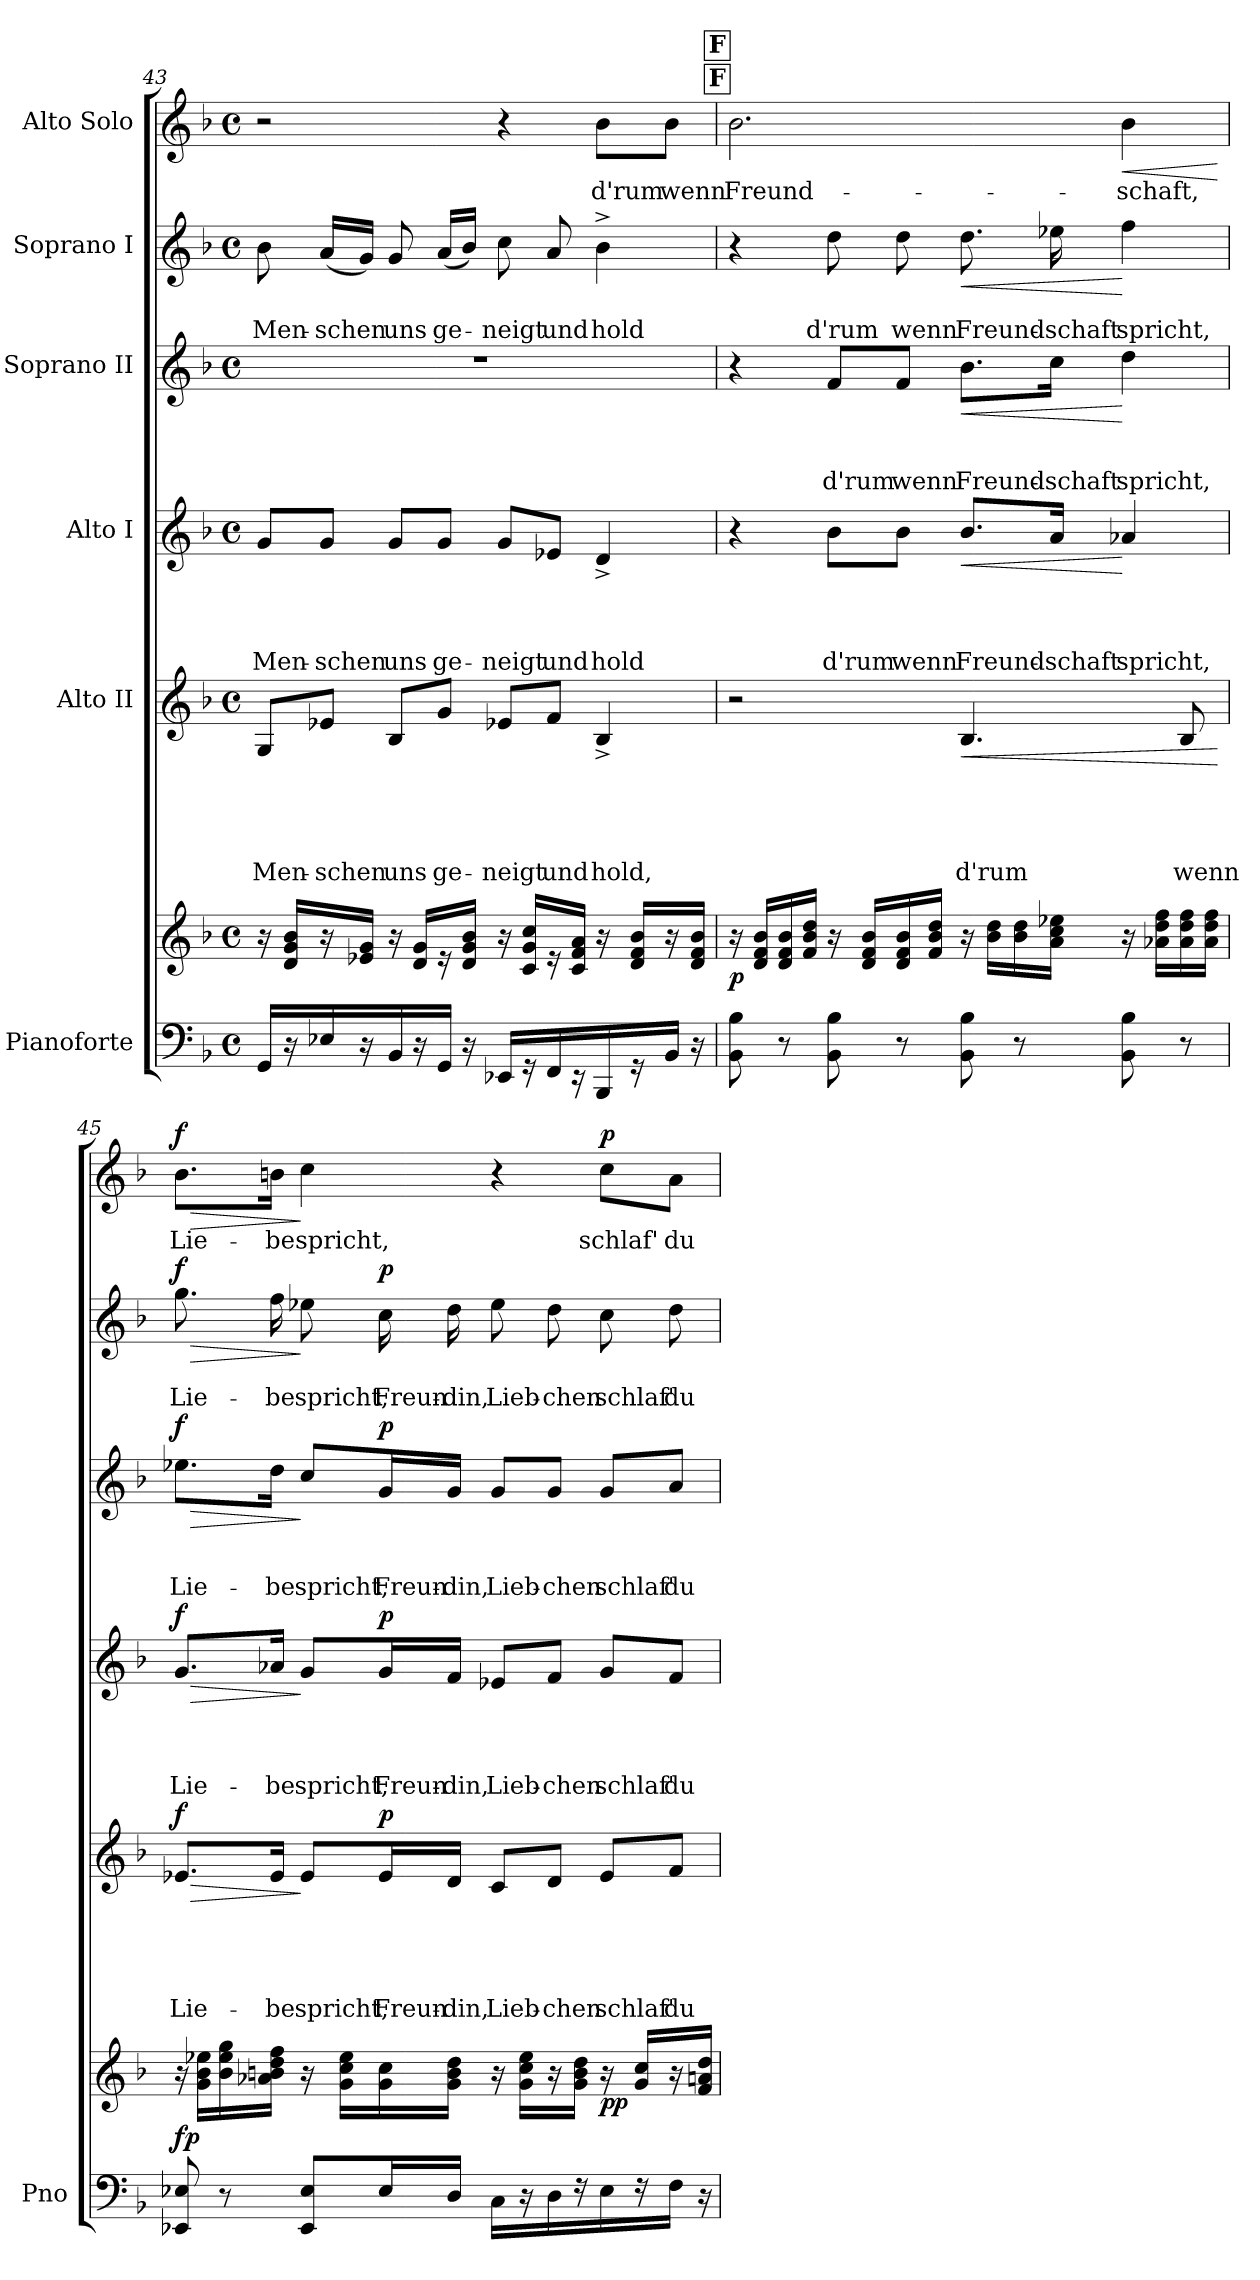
**kern	**kern	**dynam	**kern	**text	**text	**text	**text	**text	**dynam	**kern	**text	**text	**text	**text	**dynam	**kern	**text	**text	**text	**dynam	**kern	**text	**text	**dynam	**kern	**text	**dynam
*part6	*part6	*part6	*part5	*part5	*part5	*part5	*part5	*part5	*part5	*part4	*part4	*part4	*part4	*part4	*part4	*part3	*part3	*part3	*part3	*part3	*part2	*part2	*part2	*part2	*part1	*part1	*part1
*staff7	*staff6	*staff6/7	*staff5	*staff5	*staff5	*staff5	*staff5	*staff5	*staff5	*staff4	*staff4	*staff4	*staff4	*staff4	*staff4	*staff3	*staff3	*staff3	*staff3	*staff3	*staff2	*staff2	*staff2	*staff2	*staff1	*staff1	*staff1
*I"Pianoforte	*	*	*I"Alto II	*	*	*	*	*	*	*I"Alto I	*	*	*	*	*	*I"Soprano II	*	*	*	*	*I"Soprano I	*	*	*	*I"Alto Solo	*	*
*I'Pno	*	*	*	*	*	*	*	*	*	*	*	*	*	*	*	*	*	*	*	*	*	*	*	*	*	*	*
!!LO:LB:g=z
*clefF4	*clefG2	*	*clefG2	*	*	*	*	*	*	*clefG2	*	*	*	*	*	*clefG2	*	*	*	*	*clefG2	*	*	*	*clefG2	*	*
*k[b-]	*k[b-]	*	*k[b-]	*	*	*	*	*	*	*k[b-]	*	*	*	*	*	*k[b-]	*	*	*	*	*k[b-]	*	*	*	*k[b-]	*	*
*F:	*F:	*	*F:	*	*	*	*	*	*	*F:	*	*	*	*	*	*F:	*	*	*	*	*F:	*	*	*	*F:	*	*
*M4/4	*M4/4	*	*M4/4	*	*	*	*	*	*	*M4/4	*	*	*	*	*	*M4/4	*	*	*	*	*M4/4	*	*	*	*M4/4	*	*
*met(c)	*met(c)	*	*met(c)	*	*	*	*	*	*	*met(c)	*	*	*	*	*	*met(c)	*	*	*	*	*met(c)	*	*	*	*met(c)	*	*
=43	=43	=43	=43	=43	=43	=43	=43	=43	=43	=43	=43	=43	=43	=43	=43	=43	=43	=43	=43	=43	=43	=43	=43	=43	=43	=43	=43
16GG/LL	16r	.	8G/L	.	.	.	.	Men-	.	8g/L	.	.	.	Men-	.	1r	.	.	.	.	8b-\	.	Men-	.	2r	.	.
16r	16d/ 16g/ 16b-/LL	.	.	.	.	.	.	.	.	.	.	.	.	.	.	.	.	.	.	.	.	.	.	.	.	.	.
16E-X/	16r	.	8e-X/J	.	.	.	.	-schen	.	8g/J	.	.	.	-schen	.	.	.	.	.	.	(16a/LL	.	-schen	.	.	.	.
16r	16e-X/ 16g/JJ	.	.	.	.	.	.	.	.	.	.	.	.	.	.	.	.	.	.	.	16g/JJ)	.	.	.	.	.	.
16BB-/	16r	.	8B-/L	.	.	.	.	uns	.	8g/L	.	.	.	uns	.	.	.	.	.	.	8g/	.	uns	.	.	.	.
16r	16d/ 16g/LL	.	.	.	.	.	.	.	.	.	.	.	.	.	.	.	.	.	.	.	.	.	.	.	.	.	.
16GG/JJ	16r	.	8g/J	.	.	.	.	ge-	.	8g/J	.	.	.	ge-	.	.	.	.	.	.	(16a/LL	.	ge-	.	.	.	.
16r	16d/ 16g/ 16b-/JJ	.	.	.	.	.	.	.	.	.	.	.	.	.	.	.	.	.	.	.	16b-/JJ)	.	.	.	.	.	.
16EE-X/LL	16r	.	8e-X/L	.	.	.	.	-neigt	.	8g/L	.	.	.	-neigt	.	.	.	.	.	.	8cc\	.	-neigt	.	4r	.	.
16r	16c/ 16g/ 16cc/LL	.	.	.	.	.	.	.	.	.	.	.	.	.	.	.	.	.	.	.	.	.	.	.	.	.	.
16FF/	16r	.	8f/J	.	.	.	.	und	.	8e-X/J	.	.	.	und	.	.	.	.	.	.	8a/	.	und	.	.	.	.
16r	16c/ 16f/ 16a/JJ	.	.	.	.	.	.	.	.	.	.	.	.	.	.	.	.	.	.	.	.	.	.	.	.	.	.
16BBB-/	16r	.	4B-^>/	.	.	.	.	hold,	.	4d^>/	.	.	.	hold	.	.	.	.	.	.	4b-^>\	.	hold	.	8b-\L	d'rum	.
16r	16d/ 16f/ 16b-/LL	.	.	.	.	.	.	.	.	.	.	.	.	.	.	.	.	.	.	.	.	.	.	.	.	.	.
16BB-/JJ	16r	.	.	.	.	.	.	.	.	.	.	.	.	.	.	.	.	.	.	.	.	.	.	.	8b-\J	wenn	.
16r	16d/ 16f/ 16b-/JJ	.	.	.	.	.	.	.	.	.	.	.	.	.	.	.	.	.	.	.	.	.	.	.	.	.	.
!!LO:REH:place=s1:a:fs=7.9:t=F
!!LO:REH:place=s6:a:fs=7.9:t=F
=44	=44	=44	=44	=44	=44	=44	=44	=44	=44	=44	=44	=44	=44	=44	=44	=44	=44	=44	=44	=44	=44	=44	=44	=44	=44	=44	=44
!	!	!LO:DY:b	!	!	!	!	!	!	!	!	!	!	!	!	!	!	!	!	!	!	!	!	!	!	!	!	!
8BB-\ 8B-\	16r	p	2r	.	.	.	.	.	.	4r	.	.	.	.	.	4r	.	.	.	.	4r	.	.	.	2.b-\	Freund-	.
.	16d/ 16f/ 16b-/LL	.	.	.	.	.	.	.	.	.	.	.	.	.	.	.	.	.	.	.	.	.	.	.	.	.	.
8r	16d/ 16f/ 16b-/	.	.	.	.	.	.	.	.	.	.	.	.	.	.	.	.	.	.	.	.	.	.	.	.	.	.
.	16f/ 16b-/ 16dd/JJ	.	.	.	.	.	.	.	.	.	.	.	.	.	.	.	.	.	.	.	.	.	.	.	.	.	.
8BB-\ 8B-\	16r	.	.	.	.	.	.	.	.	8b-\L	.	.	.	d'rum	.	8f/L	.	.	d'rum	.	8dd\	.	d'rum	.	.	.	.
.	16d/ 16f/ 16b-/LL	.	.	.	.	.	.	.	.	.	.	.	.	.	.	.	.	.	.	.	.	.	.	.	.	.	.
8r	16d/ 16f/ 16b-/	.	.	.	.	.	.	.	.	8b-\J	.	.	.	wenn	.	8f/J	.	.	wenn	.	8dd\	.	wenn	.	.	.	.
.	16f/ 16b-/ 16dd/JJ	.	.	.	.	.	.	.	.	.	.	.	.	.	.	.	.	.	.	.	.	.	.	.	.	.	.
!	!	!	!	!	!	!	!	!	!LO:HP:b	!	!	!	!	!	!LO:HP:b	!	!	!	!	!LO:HP:b	!	!	!	!LO:HP:b	!	!	!
8BB-\ 8B-\	16r	.	4.B-/	.	.	.	.	d'rum	<	8.b-/L	.	.	.	Freund-	<	8.b-\L	.	.	Freund-	<	8.dd\	.	Freund-	<	.	.	.
.	16b-\ 16dd\LL	.	.	.	.	.	.	.	.	.	.	.	.	.	.	.	.	.	.	.	.	.	.	.	.	.	.
8r	16b-\ 16dd\	.	.	.	.	.	.	.	.	.	.	.	.	.	.	.	.	.	.	.	.	.	.	.	.	.	.
.	16a\ 16cc\ 16ee-X\JJ	.	.	.	.	.	.	.	.	16a/Jk	.	.	.	-schaft	.	16cc\Jk	.	.	-schaft	.	16ee-X\	.	-schaft	.	.	.	.
!	!	!	!	!	!	!	!	!	!	!	!	!	!	!	!	!	!	!	!	!	!	!	!	!	!	!	!LO:HP:b
8BB-\ 8B-\	16r	.	.	.	.	.	.	.	.	4a-X/	.	.	.	spricht,	[	4dd\	.	.	spricht,	[	4ff\	.	spricht,	[	4b-\	-schaft,	<
.	16a-X\ 16dd\ 16ff\LL	.	.	.	.	.	.	.	.	.	.	.	.	.	.	.	.	.	.	.	.	.	.	.	.	.	.
8r	16a-\ 16dd\ 16ff\	.	8B-/	.	.	.	.	wenn	.	.	.	.	.	.	.	.	.	.	.	.	.	.	.	.	.	.	.
.	16a-\ 16dd\ 16ff\JJ	.	.	.	.	.	.	.	.	.	.	.	.	.	.	.	.	.	.	.	.	.	.	.	.	.	.
.	.	.	.	.	.	.	.	.	[	.	.	.	.	.	.	.	.	.	.	.	.	.	.	.	.	.	[
!!LO:LB:g=z
=45	=45	=45	=45	=45	=45	=45	=45	=45	=45	=45	=45	=45	=45	=45	=45	=45	=45	=45	=45	=45	=45	=45	=45	=45	=45	=45	=45
!	!	!LO:DY:b	!	!	!	!	!	!	!LO:HP:b	!	!	!	!	!	!LO:HP:b	!	!	!	!	!LO:HP:b	!	!	!	!LO:HP:b	!	!	!LO:HP:b
!	!	!	!	!	!	!	!	!	!LO:DY:n=1:b	!	!	!	!	!	!LO:DY:n=1:b	!	!	!	!	!LO:DY:n=1:b	!	!	!	!LO:DY:n=1:b	!	!	!LO:DY:n=1:a
8EE-X/ 8E-X/	16r	fp	8.e-X/L	.	.	.	.	Lie-	> f	8.g/L	.	.	.	Lie-	> f	8.ee-X\L	.	.	Lie-	> f	8.gg\	.	Lie-	> f	8.b-\L	Lie-	> f
.	16g\ 16b-\ 16ee-X\LL	.	.	.	.	.	.	.	.	.	.	.	.	.	.	.	.	.	.	.	.	.	.	.	.	.	.
8r	16b-\ 16ee-\ 16gg\	.	.	.	.	.	.	.	.	.	.	.	.	.	.	.	.	.	.	.	.	.	.	.	.	.	.
.	16a-X\ 16bn\ 16dd\ 16ff\JJ	.	16e-/Jk	.	.	.	.	-be	.	16a-X/Jk	.	.	.	-be	.	16dd\Jk	.	.	-be	.	16ff\	.	-be	.	16bn\Jk	-be	.
8EE-/ 8E-/L	16r	.	8e-/L	.	.	.	.	spricht,	]	8g/L	.	.	.	spricht,	]	8cc/L	.	.	spricht,	]	8ee-X\	.	spricht,	]	4cc\	spricht,	]
.	16g\ 16cc\ 16ee-\LL	.	.	.	.	.	.	.	.	.	.	.	.	.	.	.	.	.	.	.	.	.	.	.	.	.	.
!	!	!	!	!	!	!	!	!	!LO:DY:n=2:a	!	!	!	!	!	!LO:DY:n=2:a	!	!	!	!	!LO:DY:n=2:a	!	!	!	!LO:DY:n=2:a	!	!	!
16E-/L	16g\ 16cc\	.	16e-/L	.	.	.	.	Freun-	p	16g/L	.	.	.	Freun-	p	16g/L	.	.	Freun-	p	16cc\	.	Freun-	p	.	.	.
16D/JJ	16g\ 16b\ 16dd\JJ	.	16d/JJ	.	.	.	.	-din,	.	16f/JJ	.	.	.	-din,	.	16g/JJ	.	.	-din,	.	16dd\	.	-din,	.	.	.	.
16C\LL	16r	.	8c/L	.	.	.	.	Lieb-	.	8e-X/L	.	.	.	Lieb-	.	8g/L	.	.	Lieb-	.	8ee-\	.	Lieb-	.	4r	.	.
16r	16g\ 16cc\ 16ee-\LL	.	.	.	.	.	.	.	.	.	.	.	.	.	.	.	.	.	.	.	.	.	.	.	.	.	.
16D\	16r	.	8d/J	.	.	.	.	-chen	.	8f/J	.	.	.	-chen	.	8g/J	.	.	-chen	.	8dd\	.	-chen	.	.	.	.
16r	16g\ 16b\ 16dd\JJ	.	.	.	.	.	.	.	.	.	.	.	.	.	.	.	.	.	.	.	.	.	.	.	.	.	.
!	!	!LO:DY:b	!	!	!	!	!	!	!	!	!	!	!	!	!	!	!	!	!	!	!	!	!	!	!	!	!LO:DY:n=2:a
16E-\	16r	pp	8e-/L	.	.	.	.	schlaf'	.	8g/L	.	.	.	schlaf'	.	8g/L	.	.	schlaf'	.	8cc\	.	schlaf'	.	8cc\L	schlaf'	p
16r	16g/ 16cc/LL	.	.	.	.	.	.	.	.	.	.	.	.	.	.	.	.	.	.	.	.	.	.	.	.	.	.
16F\JJ	16r	.	8f/J	.	.	.	.	du	.	8f/J	.	.	.	du	.	8a/J	.	.	du	.	8dd\	.	du	.	8a\J	du	.
16r	16f/ 16an/ 16dd/JJ	.	.	.	.	.	.	.	.	.	.	.	.	.	.	.	.	.	.	.	.	.	.	.	.	.	.
=	=	=	=	=	=	=	=	=	=	=	=	=	=	=	=	=	=	=	=	=	=	=	=	=	=	=	=
*-	*-	*-	*-	*-	*-	*-	*-	*-	*-	*-	*-	*-	*-	*-	*-	*-	*-	*-	*-	*-	*-	*-	*-	*-	*-	*-	*-
